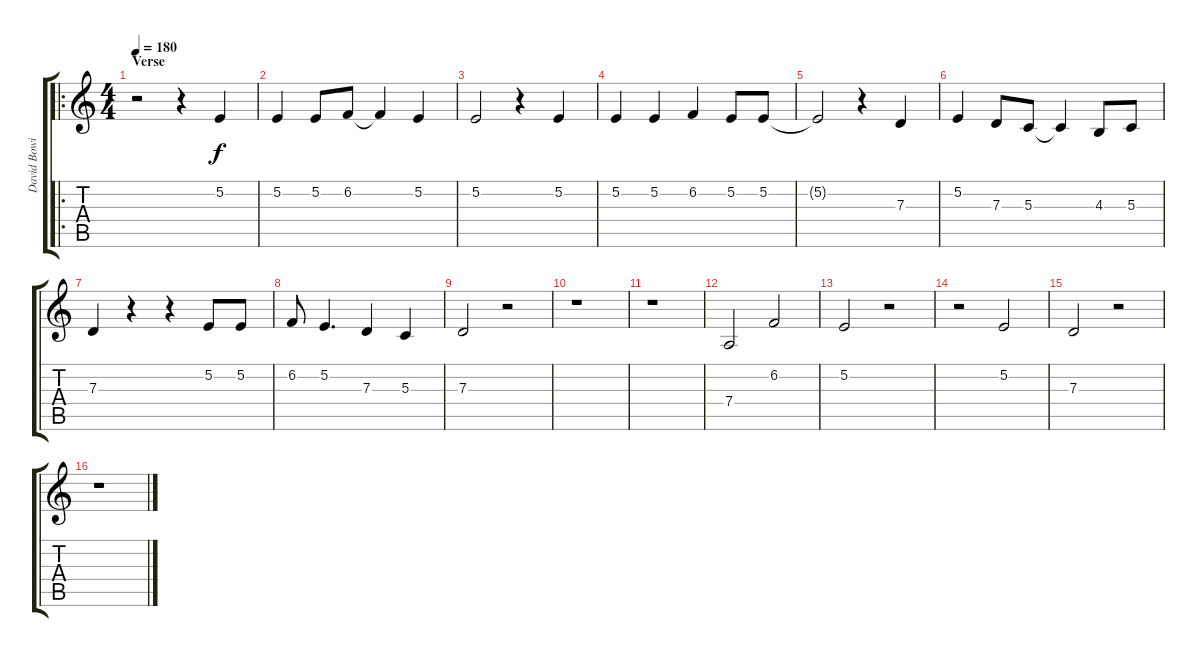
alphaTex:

\track ("David Bowie (Vocals)" "David Bowi") {instrument voiceoohs}
\staff {score tabs}
\tuning (E4 B3 G3 D3 A2 E2) {hide}
\ro
\ts (4 4)
\section ("" "Verse")
\tempo 180
\clef g2
\ks c
r.2{dy f} r.4 5.2.4 |
5.2.4 5.2.8 6.2.8 6.2{t}.4 5.2.4 |
5.2.2 r.4 5.2.4 |
5.2.4 5.2.4 6.2.4 5.2.8 5.2.8 |
5.2{t}.2 r.4 7.3.4 |
5.2.4 7.3.8 5.3.8 5.3{t}.4 4.3.8 5.3.8 |
7.3.4 r.4 r.4 5.2.8 5.2.8 |
6.2.8 5.2.4{d} 7.3.4 5.3.4 |
7.3.2 r.2 |
r.1 |
r.1 |
7.4.2 6.2.2 |
5.2.2 r.2 |
r.2 5.2.2 |
7.3.2 r.2 |
r.1
